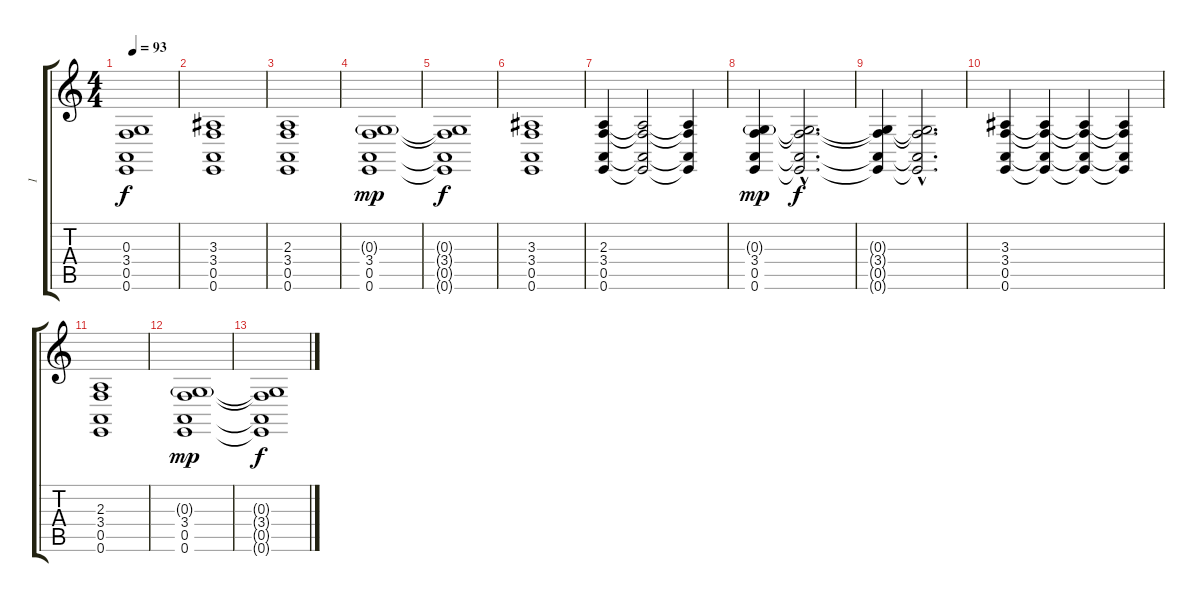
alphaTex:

\track ("1" "1") {instrument pad2warm}
\staff {score tabs}
\tuning (E4 B3 G3 D3 A2 E2) {hide}
\ts (4 4)
\tempo 93
\clef g2
\ks c
(0.3{t} 3.4{t} 0.5{t} 0.6{t}).1{dy f} |
(3.3 3.4 0.5 0.6).1 |
(2.3 3.4 0.5 0.6).1 |
(0.3{g} 3.4 0.5 0.6).1{dy mp} |
(0.3{t} 3.4{t} 0.5{t} 0.6{t}).1{dy f} |
(3.3 3.4 0.5 0.6).1 |
(2.3 3.4 0.5 0.6).4 (2.3{t} 3.4{t} 0.5{t} 0.6{t}).2 (2.3{t} 3.4{t} 0.5{t} 0.6{t}).4{volume 10} |
(0.3{g} 3.4 0.5 0.6).4{dy mp} (0.3{hac t} 3.4{hac t} 0.5{hac t} 0.6{hac t}).2{d dy f volume 6} |
(0.3{t} 3.4{t} 0.5{t} 0.6{t}).4{volume 3} (0.3{hac t} 3.4{hac t} 0.5{hac t} 0.6{hac t}).2{d} |
(3.3 3.4 0.5 0.6).4 (3.3{t} 3.4{t} 0.5{t} 0.6{t}).4{volume 3} (3.3{t} 3.4{t} 0.5{t} 0.6{t}).4 (3.3{t} 3.4{t} 0.5{t} 0.6{t}).4{volume 0} |
(2.3 3.4 0.5 0.6).1 |
(0.3{g} 3.4 0.5 0.6).1{dy mp} |
(0.3{t} 3.4{t} 0.5{t} 0.6{t}).1{dy f}
